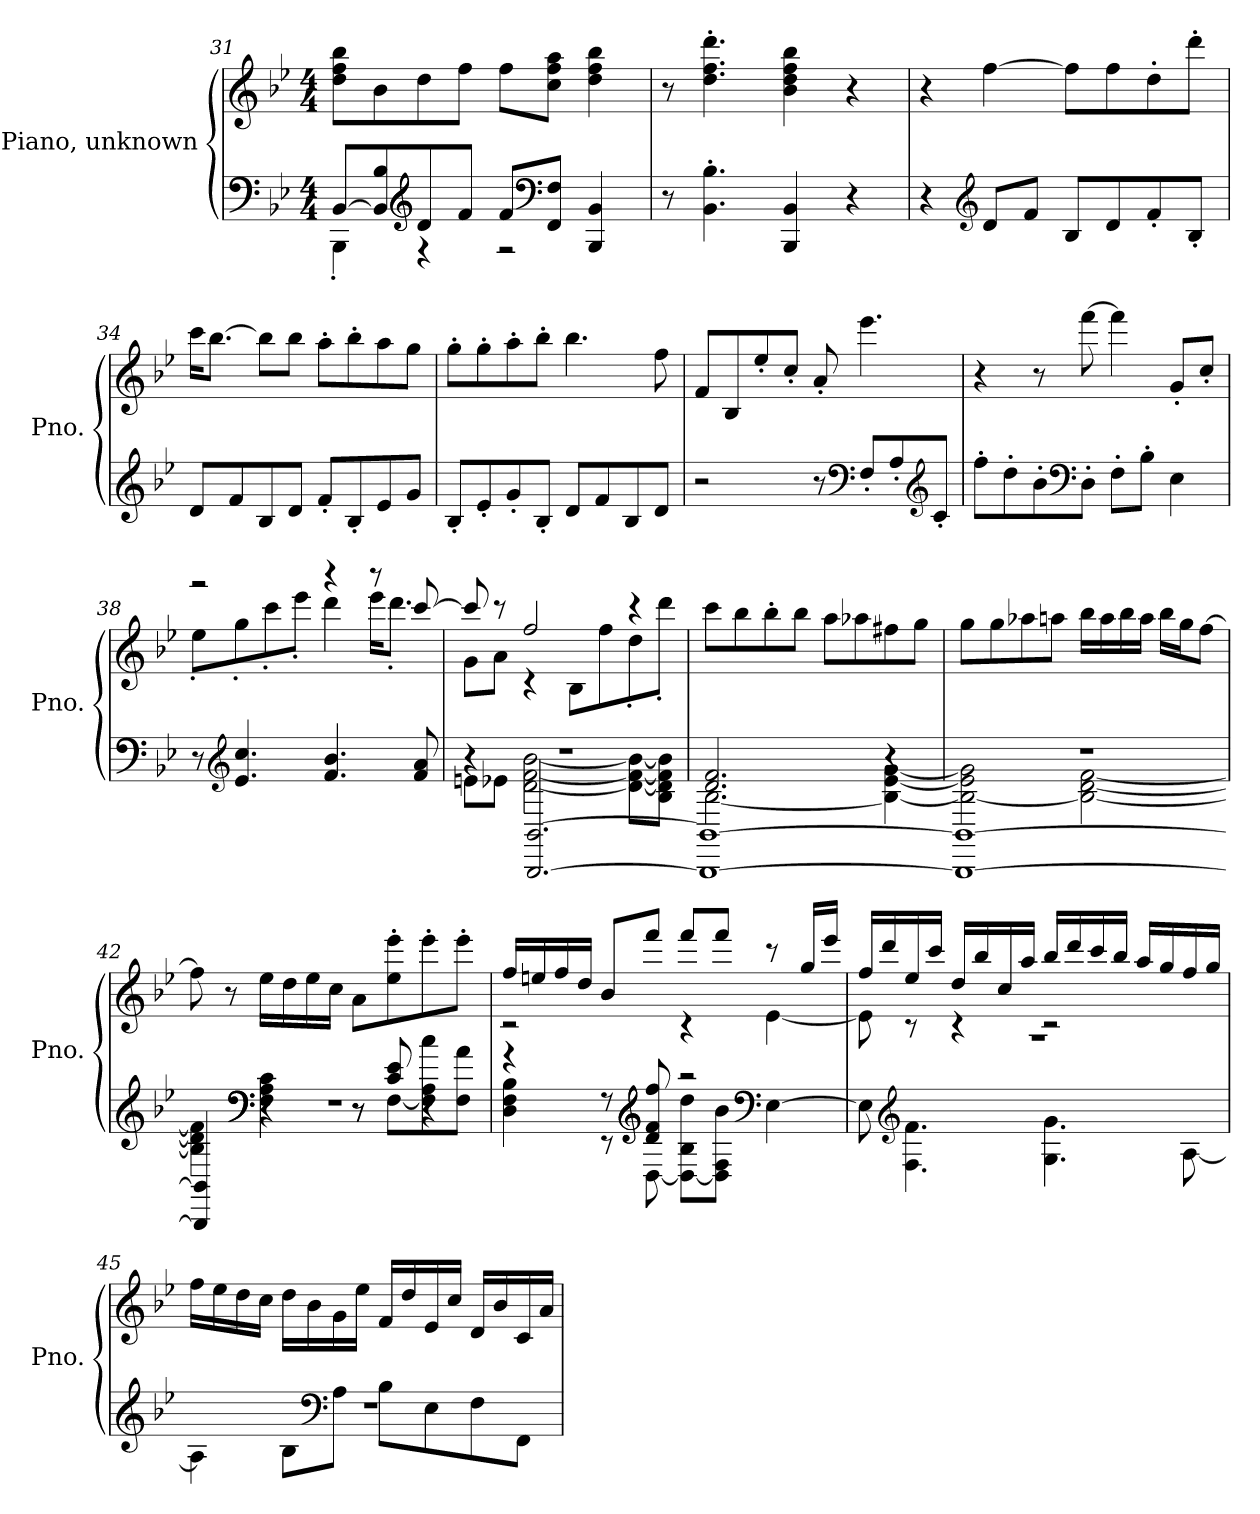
**kern	**kern
*part1	*part1
*staff2	*staff1
*I"Piano, unknown	*
*I'Pno.	*
*clefF4	*clefG2
*k[b-e-]	*k[b-e-]
*M4/4	*M4/4
=31	=31
*^	*
[8BB-/L	4BBB-'\	8dd\ 8ff\ 8bb-\L
8BB-/] 8B-/	.	8b-\
*clefG2	*	*
8d/	4r	8dd\
8f/J	.	8ff\J
8f/L	2r	8ff\L
*clefF4	*	*
8FF/ 8F/J	.	8cc\ 8ff\ 8aa\J
4BBB-/ 4BB-/	.	4dd\ 4ff\ 4bb-\
*v	*v	*
=32	=32
8r	8r
4.BB-\' 4.B-\'	4.dd\' 4.ff\' 4.ddd\'
4BBB-/ 4BB-/	4b-\ 4dd\ 4ff\ 4bb-\
4r	4r
=33	=33
4r	4r
*clefG2	*
8d/L	[4ff\
8f/J	.
8B-/L	8ff\L]
8d/	8ff\
8f'/	8dd'\
8B-'/J	8ddd'\J
!!LO:PB:g=z
=34	=34
8d/L	16ccc\KL
.	[8.bb-\J
8f/	.
8B-/	8bb-\L]
8d/J	8bb-\J
8f'/L	8aa'\L
8B-'/	8bb-'\
8e-/	8aa\
8g/J	8gg\J
=35	=35
8B-'/L	8gg'\L
8e-'/	8gg'\
8g'/	8aa'\
8B-'/J	8bb-'\J
8d/L	4.bb-\
8f/	.
8B-/	.
8d/J	8ff\
=36	=36
2r	8f/L
.	8B-/
.	8ee-'/
.	8cc'/J
8r	8a'/
*clefF4	*
8F'/L	4.eee-\
8A'/	.
*clefG2	*
8c'/J	.
=37	=37
8ff'\L	4r
8dd'\	.
8b-'\	8r
*clefF4	*
8D'\J	[8fff\
8F'\L	4fff\]
8B-'\J	.
4E-\	8g'/L
.	8cc'/J
!!LO:LB:g=z
=38	=38
*	*^
8r	2r	8ee-'\L
*clefG2	*	*
4.e-/ 4.cc/	.	8gg'\
.	.	8ccc'\
.	.	8eee-'\J
4.f/ 4.b-/	4r	4ddd\
.	8r	16eee-\KL
.	.	8.ddd'\J
8f/ 8a/	[8ccc/	.
=39	=39	=39
*^	*	*
*	*^	*	*
1r	8en\L	4r	8ccc/]	8g\L
.	8e-X\J	.	8r	8a\J
.	[2d\ [2f\ [2b-\	[2.BBB-/ [2.BB-/	2ff/	4r
.	.	.	.	8B-\L
.	.	.	.	8ff\
.	8d\_ 8f\_ 8b-\_L	.	4r	8dd'\
.	8B-\ 8d\] 8f\] 8b-\]J	.	.	8ddd'\J
*	*	*	*v	*v
=40	=40	=40	=40
2.d/ 2.f/	[2.B-\	1BBB-_ 1BB-_	8ccc\L
.	.	.	8bb-\
.	.	.	8bb-'\
.	.	.	8bb-\J
.	.	.	8aa\L
.	.	.	8aa-X\
4r	4B-\_ [4e-\ [4g\	.	8ff#X\
.	.	.	8gg\J
!!LO:LB:g=z
=41	=41	=41	=41
1r	2B-\_ 2e-\] 2g\]	1BBB-_ 1BB-_	8gg\L
.	.	.	8gg\
.	.	.	8aa-X\
.	.	.	8aan\J
.	2B-\_ [2d\ [2f\	.	16bb-\LL
.	.	.	16aa\
.	.	.	16bb-\
.	.	.	16aa\JJ
.	.	.	16bb-\LL
.	.	.	16gg\J
.	.	.	[8ff\J
=42	=42	=42	=42
1r	4B-\] 4d\] 4f\]	4BBB-/] 4BB-/]	8ff\]
.	.	.	8r
*clefF4	*	*	*
.	4F\ 4A\ 4c\	4r	16ee-\LL
.	.	.	16dd\
.	.	.	16ee-\
.	.	.	16cc\JJ
.	8r	8r	8a\L
.	[8F\L	8c/ 8e-/	8ee-\' 8eee-\'
.	8F\] 8A\ 8cc\	4r	8eee-'\
.	8F\ 8a\J	.	8eee-'\J
*	*v	*v	*
!!LO:LB:g=z
=43	=43	=43
*	*	*^
4r	4D\ 4F\ 4B-\	16ff/LL	2r
.	.	16een/	.
.	.	16ff/	.
.	.	16dd/JJ	.
8r	8r	8b-/L	.
*clefG2	*	*	*
8d/ 8f/ 8ff/	[8D\	8fff/J	.
2r	8D\_ 8B-\ 8dd\L	8fff/L	4r
.	8D\] 8F\ 8b-\J	8fff/J	.
*clefF4	*	*	*
.	[4E-\	8r	[4e-\
.	.	16gg/LL	.
.	.	16eee-/JJ	.
=44	=44	=44	=44
1r	8E-\]	16ff/LL	8e-\]
.	.	16ddd/	.
*clefG2	*	*	*
.	4.F\ 4.f\	16ee-/	8r
.	.	16ccc/JJ	.
.	.	16dd/LL	4r
.	.	16bb-/	.
.	.	16cc/	.
.	.	16aa/JJ	.
.	4.G\ 4.g\	16bb-/LL	2r
.	.	16ddd/	.
.	.	16ccc/	.
.	.	16bb-/JJ	.
.	.	16aa/LL	.
.	.	16gg/	.
.	[8A\	16ff/	.
.	.	16gg/JJ	.
*	*	*v	*v
!!LO:LB:g=z
=45	=45	=45
1r	4A\]	16ff\LL
.	.	16ee-\
.	.	16dd\
.	.	16cc\JJ
.	8B-\L	16dd\LL
.	.	16b-\
*clefF4	*	*
.	8A\J	16g\
.	.	16ee-\JJ
.	8B-\L	16f/LL
.	.	16dd/
.	8E-\	16e-/
.	.	16cc/JJ
.	8F\	16d/LL
.	.	16b-/
.	8FF\J	16c/
.	.	16a/JJ
*v	*v	*
=	=
*-	*-
